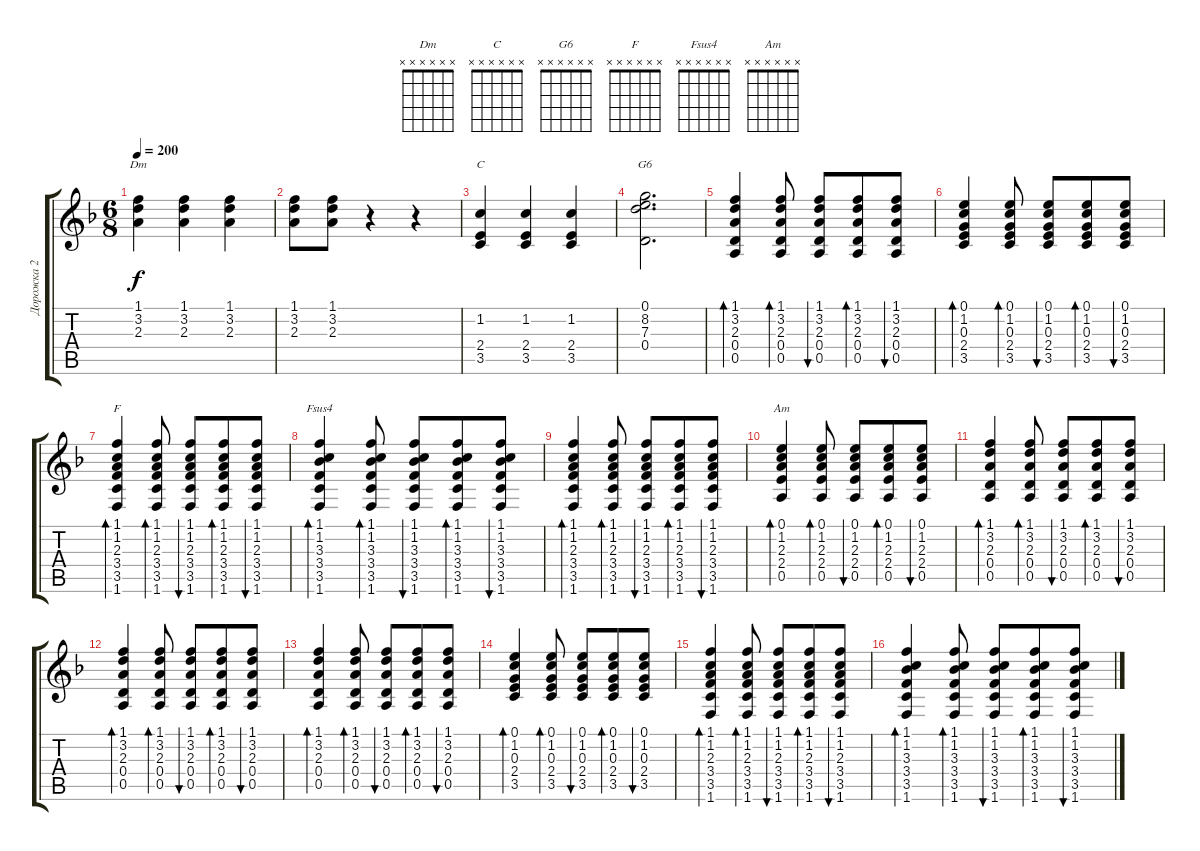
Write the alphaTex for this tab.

\track ("Дорожка 2" "Дорожка 2") {solo instrument acousticguitarsteel}
\staff {score tabs}
\tuning (E4 B3 G3 D3 A2 E2) {hide}
\chord ("Dm" x x x x x x)
\chord ("C" x x x x x x)
\chord ("G6" x x x x x x)
\chord ("F" x x x x x x)
\chord ("Fsus4" x x x x x x)
\chord ("Am" x x x x x x)
\ts (6 8)
\tempo 200
\clef g2
\ks f
(1.1 3.2 2.3).4{ch "Dm" dy f} (1.1 3.2 2.3).4 (1.1 3.2 2.3).4 |
(1.1 3.2 2.3).8 (1.1 3.2 2.3).8 r.4 r.4 |
(1.2 2.4 3.5).4{ch "C"} (1.2 2.4 3.5).4 (1.2 2.4 3.5).4 |
(0.1 8.2 7.3 0.4).2{d ch "G6"} |
(1.1 3.2 2.3 0.4 0.5).4{bd 30} (1.1 3.2 2.3 0.4 0.5).8{bd 30} (1.1 3.2 2.3 0.4 0.5).8{bu 30} (1.1 3.2 2.3 0.4 0.5).8{bd 30} (1.1 3.2 2.3 0.4 0.5).8{bu 30} |
(0.1 1.2 0.3 2.4 3.5).4{bd 30} (0.1 1.2 0.3 2.4 3.5).8{bd 30} (0.1 1.2 0.3 2.4 3.5).8{bu 30} (0.1 1.2 0.3 2.4 3.5).8{bd 30} (0.1 1.2 0.3 2.4 3.5).8{bu 30} |
(1.1 1.2 2.3 3.4 3.5 1.6).4{bd 30 ch "F"} (1.1 1.2 2.3 3.4 3.5 1.6).8{bd 30} (1.1 1.2 2.3 3.4 3.5 1.6).8{bu 30} (1.1 1.2 2.3 3.4 3.5 1.6).8{bd 30} (1.1 1.2 2.3 3.4 3.5 1.6).8{bu 30} |
(1.1 1.2 3.3 3.4 3.5 1.6).4{bd 30 ch "Fsus4"} (1.1 1.2 3.3 3.4 3.5 1.6).8{bd 30} (1.1 1.2 3.3 3.4 3.5 1.6).8{bu 30} (1.1 1.2 3.3 3.4 3.5 1.6).8{bd 30} (1.1 1.2 3.3 3.4 3.5 1.6).8{bu 30} |
(1.1 1.2 2.3 3.4 3.5 1.6).4{bd 30} (1.1 1.2 2.3 3.4 3.5 1.6).8{bd 30} (1.1 1.2 2.3 3.4 3.5 1.6).8{bu 30} (1.1 1.2 2.3 3.4 3.5 1.6).8{bd 30} (1.1 1.2 2.3 3.4 3.5 1.6).8{bu 30} |
(0.1 1.2 2.3 2.4 0.5).4{bd 30 ch "Am"} (0.1 1.2 2.3 2.4 0.5).8{bd 30} (0.1 1.2 2.3 2.4 0.5).8{bu 30} (0.1 1.2 2.3 2.4 0.5).8{bd 30} (0.1 1.2 2.3 2.4 0.5).8{bu 30} |
(1.1 3.2 2.3 0.4 0.5).4{bd 30} (1.1 3.2 2.3 0.4 0.5).8{bd 30} (1.1 3.2 2.3 0.4 0.5).8{bu 30} (1.1 3.2 2.3 0.4 0.5).8{bd 30} (1.1 3.2 2.3 0.4 0.5).8{bu 30} |
(1.1 3.2 2.3 0.4 0.5).4{bd 30} (1.1 3.2 2.3 0.4 0.5).8{bd 30} (1.1 3.2 2.3 0.4 0.5).8{bu 30} (1.1 3.2 2.3 0.4 0.5).8{bd 30} (1.1 3.2 2.3 0.4 0.5).8{bu 30} |
(1.1 3.2 2.3 0.4 0.5).4{bd 30} (1.1 3.2 2.3 0.4 0.5).8{bd 30} (1.1 3.2 2.3 0.4 0.5).8{bu 30} (1.1 3.2 2.3 0.4 0.5).8{bd 30} (1.1 3.2 2.3 0.4 0.5).8{bu 30} |
(0.1 1.2 0.3 2.4 3.5).4{bd 30} (0.1 1.2 0.3 2.4 3.5).8{bd 30} (0.1 1.2 0.3 2.4 3.5).8{bu 30} (0.1 1.2 0.3 2.4 3.5).8{bd 30} (0.1 1.2 0.3 2.4 3.5).8{bu 30} |
(1.1 1.2 2.3 3.4 3.5 1.6).4{bd 30} (1.1 1.2 2.3 3.4 3.5 1.6).8{bd 30} (1.1 1.2 2.3 3.4 3.5 1.6).8{bu 30} (1.1 1.2 2.3 3.4 3.5 1.6).8{bd 30} (1.1 1.2 2.3 3.4 3.5 1.6).8{bu 30} |
(1.1 1.2 3.3 3.4 3.5 1.6).4{bd 30} (1.1 1.2 3.3 3.4 3.5 1.6).8{bd 30} (1.1 1.2 3.3 3.4 3.5 1.6).8{bu 30} (1.1 1.2 3.3 3.4 3.5 1.6).8{bd 30} (1.1 1.2 3.3 3.4 3.5 1.6).8{bu 30}
